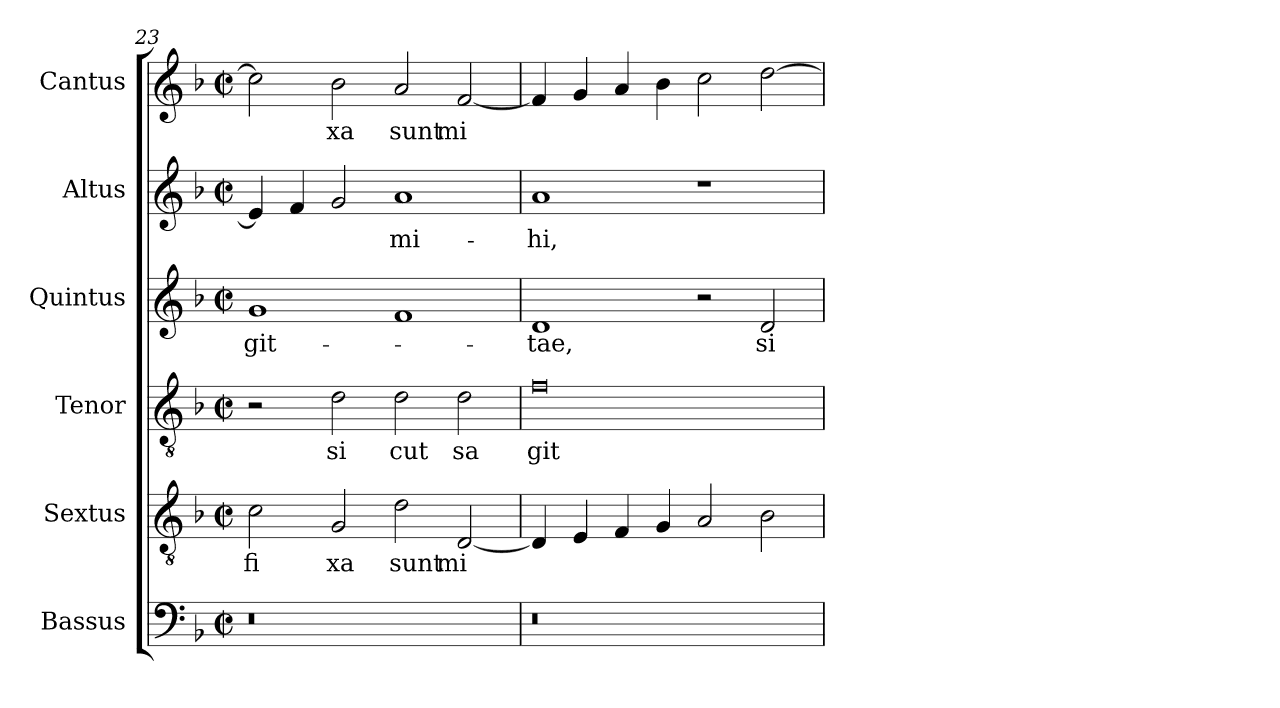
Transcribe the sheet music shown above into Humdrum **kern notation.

**kern	**kern	**text	**kern	**text	**kern	**text	**kern	**text	**kern	**text
*part6	*part5	*part5	*part4	*part4	*part3	*part3	*part2	*part2	*part1	*part1
*staff6	*staff5	*staff5	*staff4	*staff4	*staff3	*staff3	*staff2	*staff2	*staff1	*staff1
*I"Bassus	*I"Sextus	*	*I"Tenor	*	*I"Quintus	*	*I"Altus	*	*I"Cantus	*
*clefF4	*clefGv2	*	*clefGv2	*	*clefG2	*	*clefG2	*	*clefG2	*
*k[b-]	*k[b-]	*	*k[b-]	*	*k[b-]	*	*k[b-]	*	*k[b-]	*
*F:	*F:	*	*F:	*	*F:	*	*F:	*	*F:	*
*M2/2	*M2/2	*	*M2/2	*	*M2/2	*	*M2/2	*	*M2/2	*
*met(c|)	*met(c|)	*	*met(c|)	*	*met(c|)	*	*met(c|)	*	*met(c|)	*
=23	=23	=23	=23	=23	=23	=23	=23	=23	=23	=23
!	!	!LO:LY:b:cj	!	!	!	!LO:LY:b:cj	!	!	!	!
0r	2c\	fi	2r	.	1g	-git-	4e/]	.	2cc\]	.
.	.	.	.	.	.	.	4f/	.	.	.
!	!	!LO:LY:b:cj	!	!LO:LY:b:cj	!	!	!	!	!	!LO:LY:b:cj
.	2G/	xa	2d\	si	.	.	2g/	.	2b-\	xa
!	!	!LO:LY:b:cj	!	!LO:LY:b:cj	!	!	!	!LO:LY:b:cj	!	!LO:LY:b:cj
.	2d\	sunt	2d\	cut	1f	.	1a	mi-	2a/	sunt
!	!	!LO:LY:b	!	!LO:LY:b:cj	!	!	!	!	!	!LO:LY:b
.	[<2D/	mi	2d\	sa	.	.	.	.	[<2f/	mi
=24	=24	=24	=24	=24	=24	=24	=24	=24	=24	=24
!	!	!	!	!LO:LY:b:cj	!	!LO:LY:b:cj	!	!LO:LY:b:cj	!	!
0r	4D/]	.	0f	git	1d	-tae,	1a	-hi,	4f/]	.
.	4E/	.	.	.	.	.	.	.	4g/	.
.	4F/	.	.	.	.	.	.	.	4a/	.
.	4G/	.	.	.	.	.	.	.	4b-\	.
.	2A/	.	.	.	2r	.	1r	.	2cc\	.
!	!	!	!	!	!	!LO:LY:b:cj	!	!	!	!
.	2B-\	.	.	.	2d/	si-	.	.	[>2dd\	.
=	=	=	=	=	=	=	=	=	=	=
*-	*-	*-	*-	*-	*-	*-	*-	*-	*-	*-
